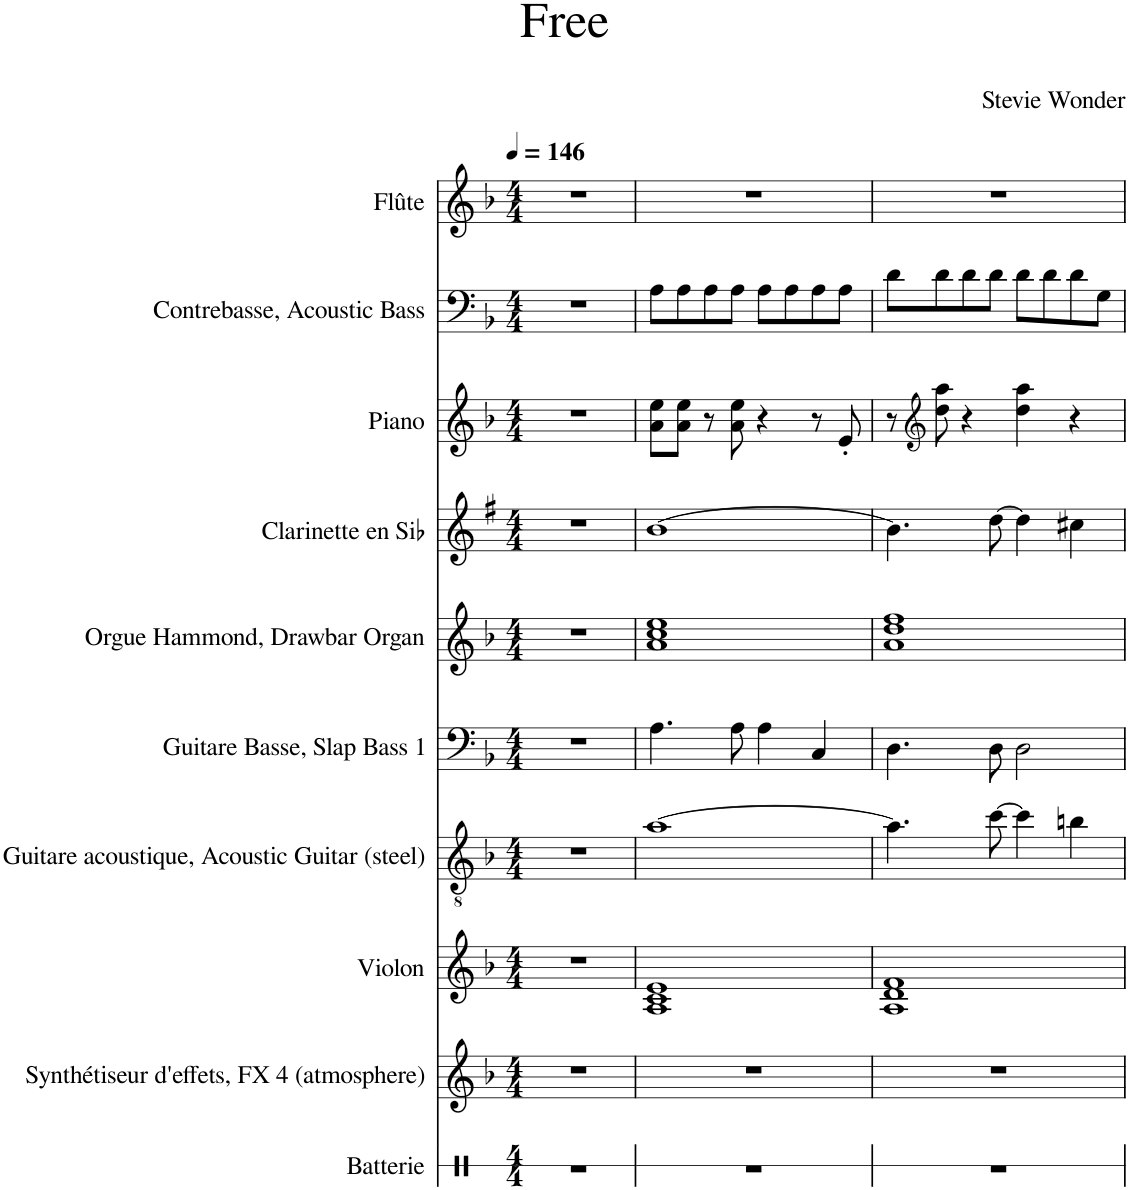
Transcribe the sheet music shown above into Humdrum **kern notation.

**kern	**kern	**kern	**kern	**kern	**kern	**kern	**kern	**kern	**kern
*part10	*part9	*part8	*part7	*part6	*part5	*part4	*part3	*part2	*part1
*staff10	*staff9	*staff8	*staff7	*staff6	*staff5	*staff4	*staff3	*staff2	*staff1
*I"Batterie	*I"Synthétiseur d'effets, FX 4 (atmosphere)	*I"Violon	*I"Guitare acoustique, Acoustic Guitar (steel)	*I"Guitare Basse, Slap Bass 1	*I"Orgue Hammond, Drawbar Organ	*I"Clarinette en Sib	*I"Piano	*I"Contrebasse, Acoustic Bass	*I"Flûte
*I'Bat.	*I'Synth.	*I'Vln.	*I'Guit.	*I'Guit. B.	*I'Org. Hm.	*I'Clar. Sib	*I'Pia.	*I'Cb.	*I'Fl.
*stria1	*	*	*	*	*	*	*	*	*
*clefX	*clefG2	*clefG2	*clefGv2	*clefF4	*clefG2	*clefG2	*clefG2	*clefF4	*clefG2
*	*	*	*	*Trd7c12	*	*Trd1c2	*	*Trd7c12	*
*k[]	*k[b-]	*k[b-]	*k[b-]	*k[b-]	*k[b-]	*k[f#]	*k[b-]	*k[b-]	*k[b-]
*M4/4	*M4/4	*M4/4	*M4/4	*M4/4	*M4/4	*M4/4	*M4/4	*M4/4	*M4/4
*MM146	*MM146	*MM146	*MM146	*MM146	*MM146	*MM146	*MM146	*MM146	*MM146
=1	=1	=1	=1	=1	=1	=1	=1	=1	=1
1r	1r	1r	1r	1r	1r	1r	1r	1r	1r
=2	=2	=2	=2	=2	=2	=2	=2	=2	=2
1r	1r	1A 1c 1e	[1a	4.A\	1a 1cc 1ee	[1b	8a\ 8ee\L	8A\L	1r
.	.	.	.	.	.	.	8a\ 8ee\J	8A\	.
.	.	.	.	.	.	.	8r	8A\	.
.	.	.	.	8A\	.	.	8a\ 8ee\	8A\J	.
.	.	.	.	4A\	.	.	4r	8A\L	.
.	.	.	.	.	.	.	.	8A\	.
.	.	.	.	4C/	.	.	8r	8A\	.
.	.	.	.	.	.	.	8e'/	8A\J	.
=3	=3	=3	=3	=3	=3	=3	=3	=3	=3
1r	1r	1A 1d 1f	4.a\]	4.D\	1a 1dd 1ff	4.b\]	8r	8d\L	1r
*	*	*	*	*	*	*	*clefG2	*	*
.	.	.	.	.	.	.	8dd\ 8aa\	8d\	.
.	.	.	.	.	.	.	4r	8d\	.
.	.	.	[8cc\	8D\	.	[8dd\	.	8d\J	.
.	.	.	4cc\]	2D\	.	4dd\]	4dd\ 4aa\	8d\L	.
.	.	.	.	.	.	.	.	8d\	.
.	.	.	4bn\	.	.	4cc#X\	4r	8d\	.
.	.	.	.	.	.	.	.	8G\J	.
=	=	=	=	=	=	=	=	=	=
*-	*-	*-	*-	*-	*-	*-	*-	*-	*-
